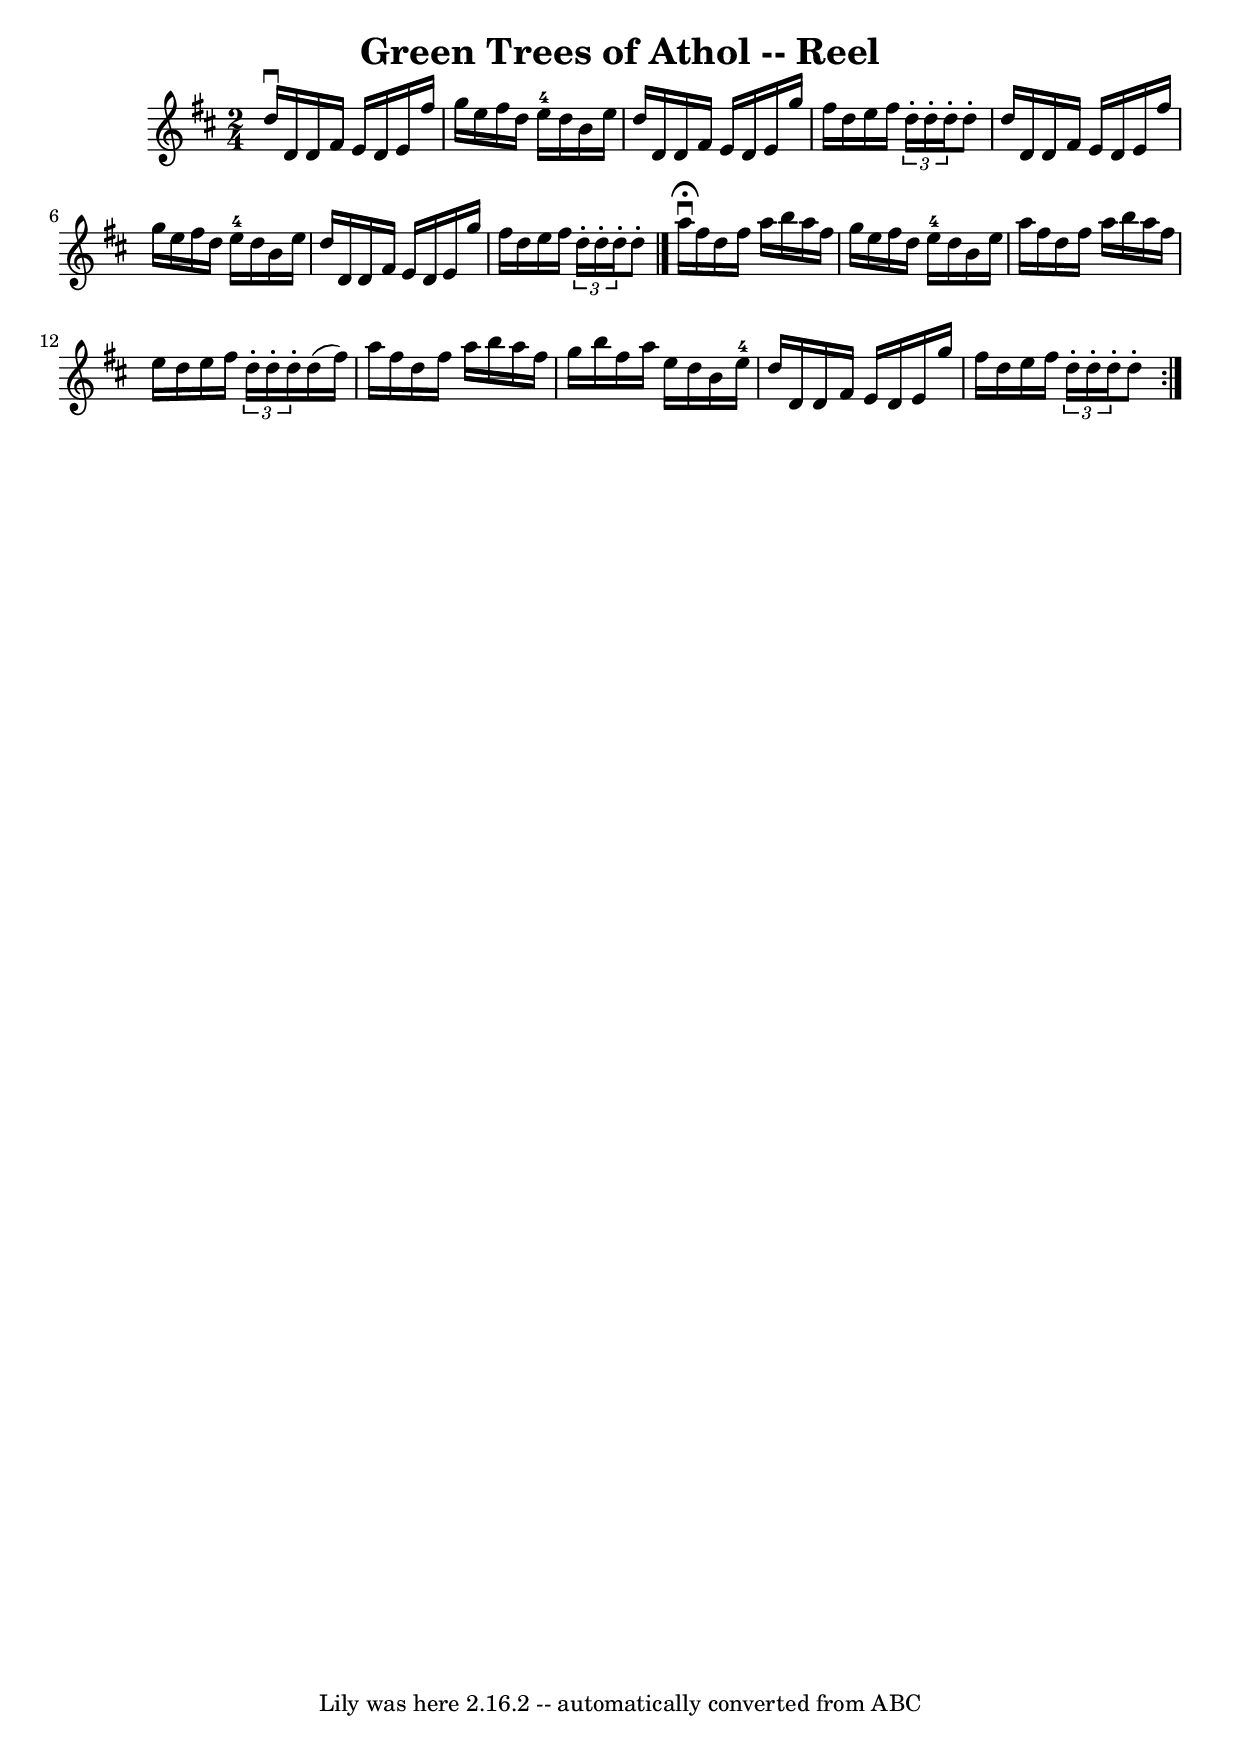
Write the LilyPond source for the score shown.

\version "2.16.2"
\include "Mammoth.ily"
\header {
  %% book = "Ryan's Mammoth Collection"
  crossRefNumber = "1"
  footnotes = "\\\\245"
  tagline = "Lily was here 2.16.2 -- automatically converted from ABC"
  title = "Green Trees of Athol -- Reel"

}
voicedefault =  {


  \time 2/4 
  \key d \major d''16^\downbow d'16 d'16 fis'16 e'16    
  d'16 e'16 fis''16    |
  g''16 e''16 fis''16 d''16      
  e''16-4 d''16 b'16 e''16    |
  d''16 d'16 d'16    
  fis'16 e'16 d'16 e'16 g''16    |
  fis''16 d''16 e''16 
  fis''16    \times 2/3 { d''16 -. d''16 -. d''16 -. 
			} d''8 -.   
  |
  d''16 d'16 d'16 fis'16 e'16 d'16 e'16 fis''16 
  |
  g''16 e''16 fis''16 d''16 e''16-4 d''16    
  b'16 e''16    |
  d''16 d'16 d'16 fis'16 e'16 d'16    
  e'16 g''16    |
  fis''16 d''16 e''16 fis''16    
  \times 2/3 { d''16 -. d''16 -. d''16 -. 
	     } d''8 -.     \bar "|."     

  \repeat volta 2 {
    a''16^\fermata^\downbow fis''16 d''16 fis''16    
    a''16 b''16 a''16 fis''16    |
    g''16 e''16 fis''16    
    d''16 e''16-4 d''16 b'16 e''16    |
    a''16 fis''16   
    d''16 fis''16 a''16 b''16 a''16 fis''16    |
    e''16    
    d''16 e''16 fis''16    \times 2/3 { d''16 -. d''16 -. d''16 -. 
				      }   
    d''16 (fis''16)   |
    a''16 fis''16 d''16 fis''16    
    a''16 b''16 a''16 fis''16    |
    g''16 b''16 fis''16    
    a''16 e''16 d''16 b'16 e''16-4   |
    d''16 d'16    
    d'16 fis'16 e'16 d'16 e'16 g''16    |
    fis''16 d''16  
    e''16 fis''16    \times 2/3 { d''16 -. d''16 -. d''16 -. 
				} d''8 -. 
    
  }   

}

\score{
  <<

    \context Staff="default"
    {
      \voicedefault 
      
    }

  >>
  \layout {
    
  }
  \midi {
  }

}
